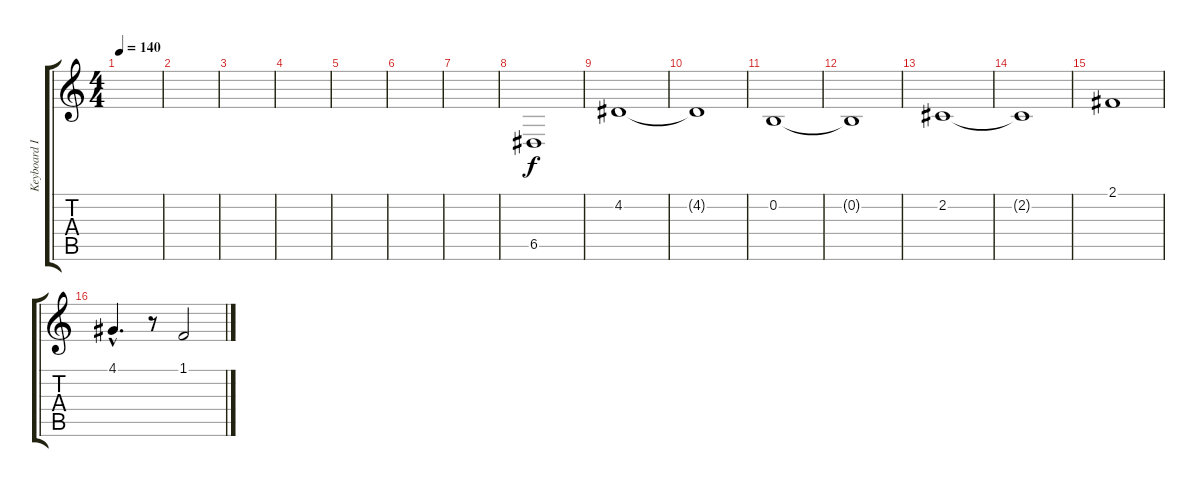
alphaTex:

\track ("Keyboard III" "Keyboard I") {instrument pad3polysynth}
\staff {score tabs}
\tuning (E4 B3 G3 D3 A2 E2) {hide}
\ts (4 4)
\tempo 140
\clef g2
\ks c
|
|
|
|
|
|
|
6.5.1 |
4.2.1 |
4.2{t}.1 |
0.2.1 |
0.2{t}.1 |
2.2.1 |
2.2{t}.1 |
2.1.1 |
4.1{hac}.4{d} r.8 1.1.2
